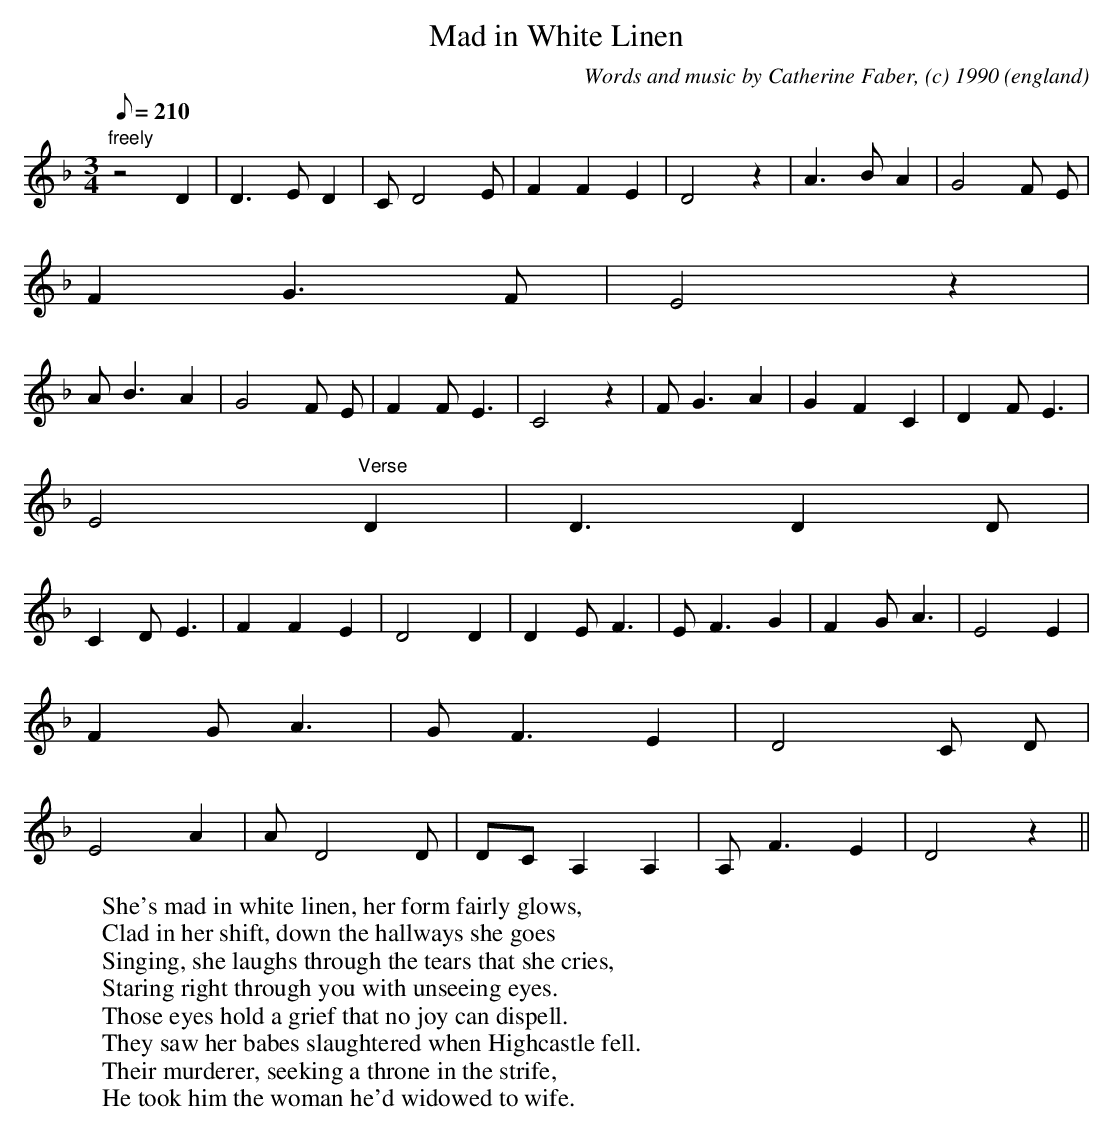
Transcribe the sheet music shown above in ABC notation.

X:1
T:Mad in White Linen
O:england
M:3/4
L:1/8
Q:210
C:Words and music by Catherine Faber, (c) 1990
W:She's mad in white linen, her form fairly glows,
W:Clad in her shift, down the hallways she goes
W:Singing, she laughs through the tears that she cries,
W:Staring right through you with unseeing eyes.
W:Those eyes hold a grief that no joy can dispell.
W:They saw her babes slaughtered when Highcastle fell.
W:Their murderer, seeking a throne in the strife,
W:He took him the woman he'd widowed to wife.
K:F
"freely" z4 D2|D3 E D2|C D4 E| F2 F2 E2|D4 z2|A3 B A2|G4 F E|
F2 G3 F| E4 z2|
A B3 A2|G4 F E|F2 F E3|C4 z2|F G3 A2|G2 F2 C2|D2 F E3|
E4 "Verse" D2|D3 D2 D|
C2 D E3|F2 F2 E2|D4 D2|D2 E F3|E F3 G2|F2 G A3|E4 E2|
F2 G A3|G F3 E2|D4 C D|
E4 A2|A D4 D|DC A,2 A,2|A, F3 E2|D4 z2||
